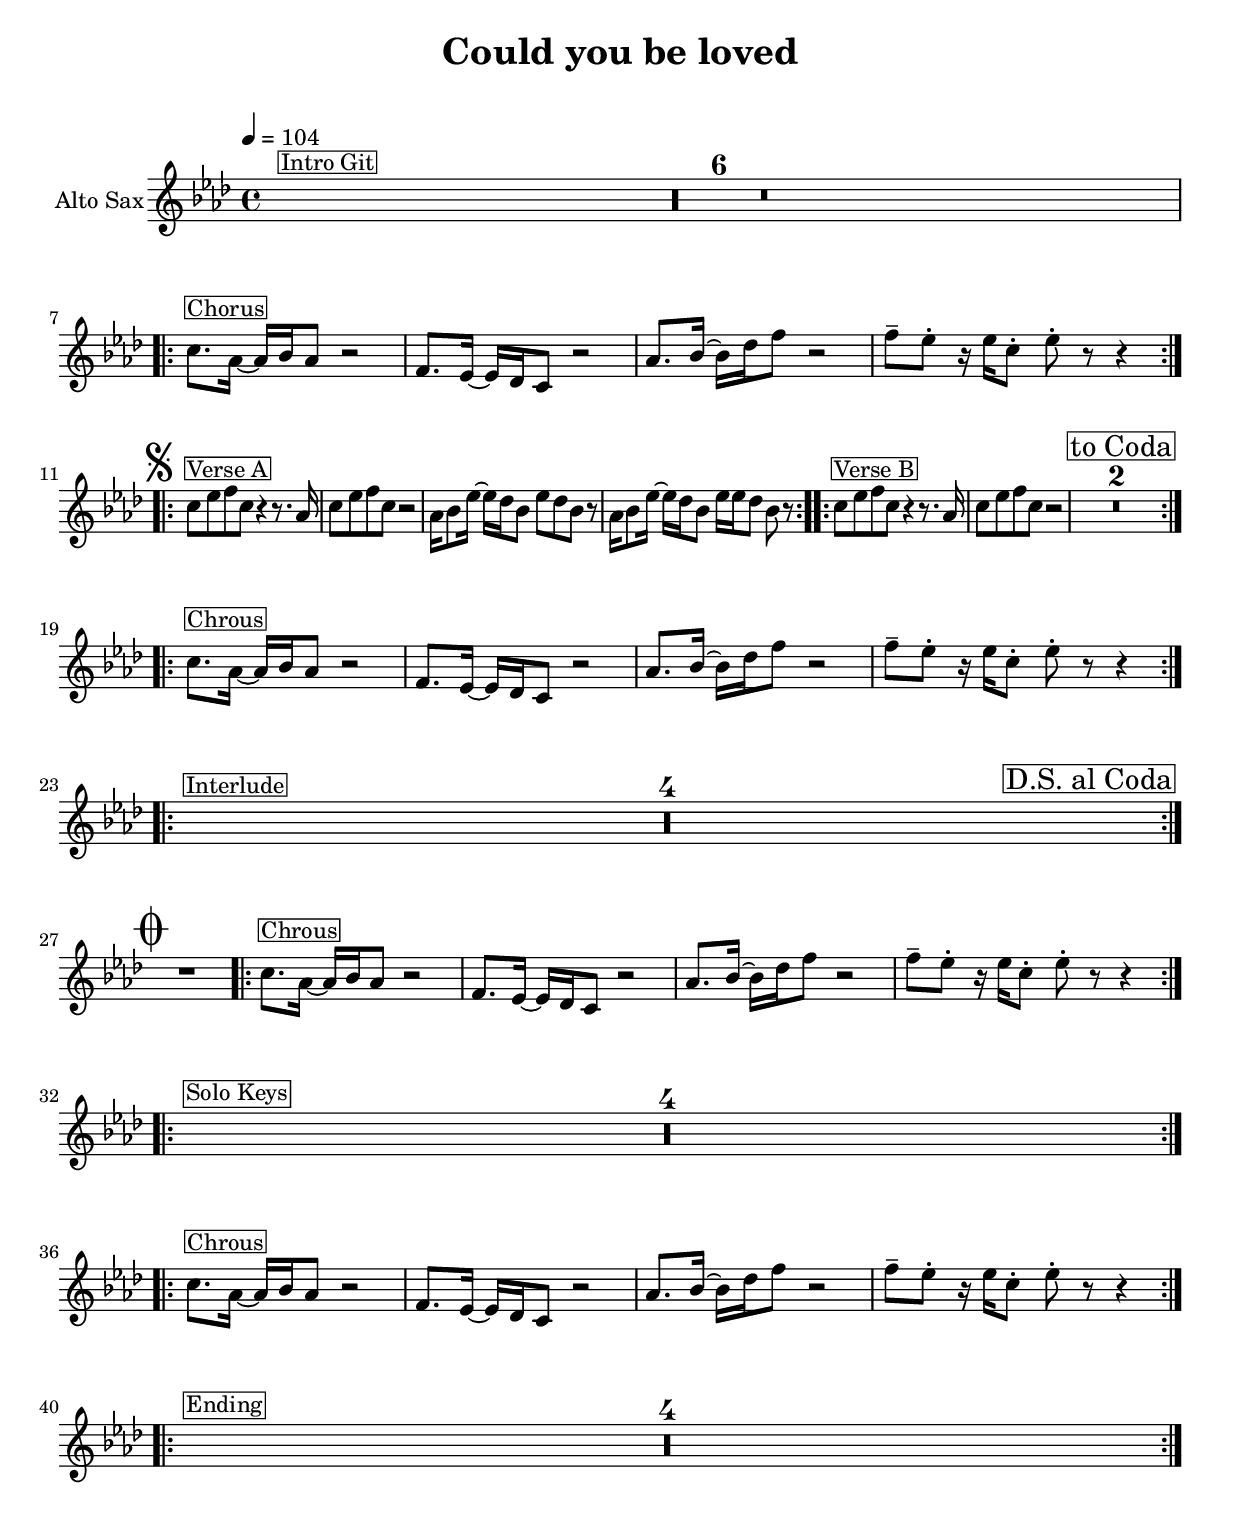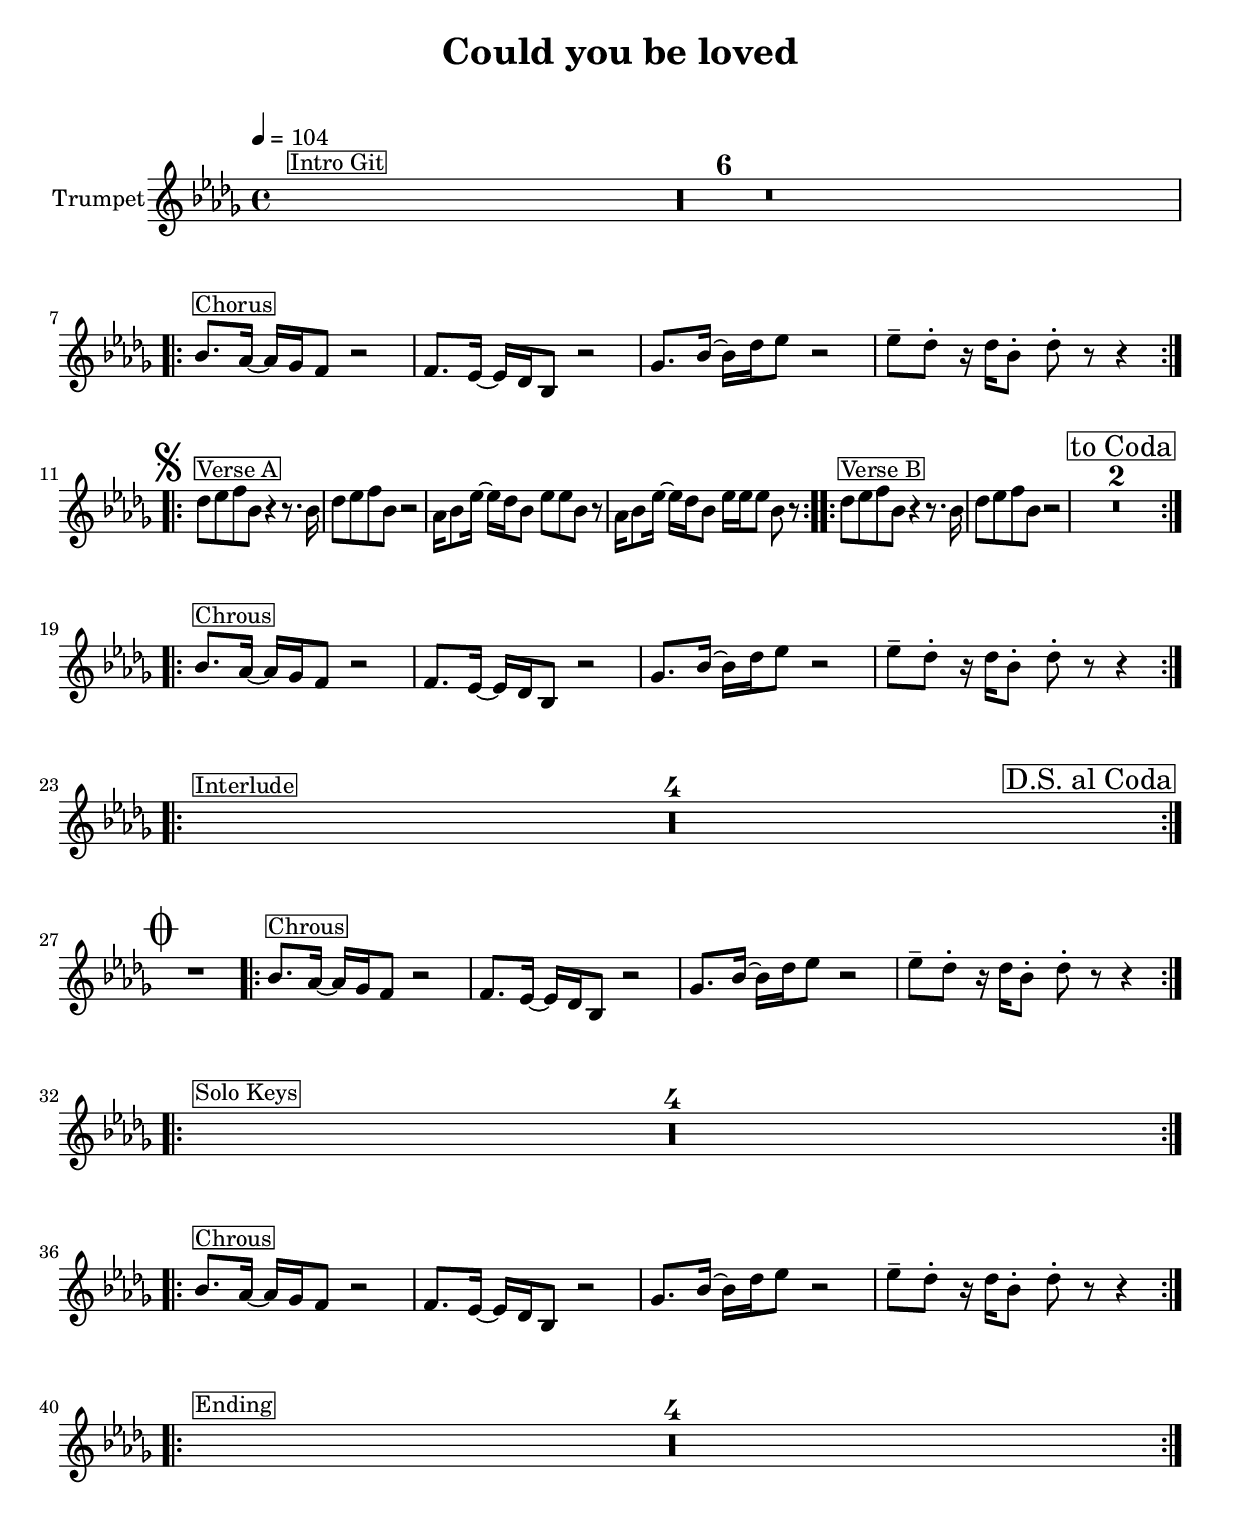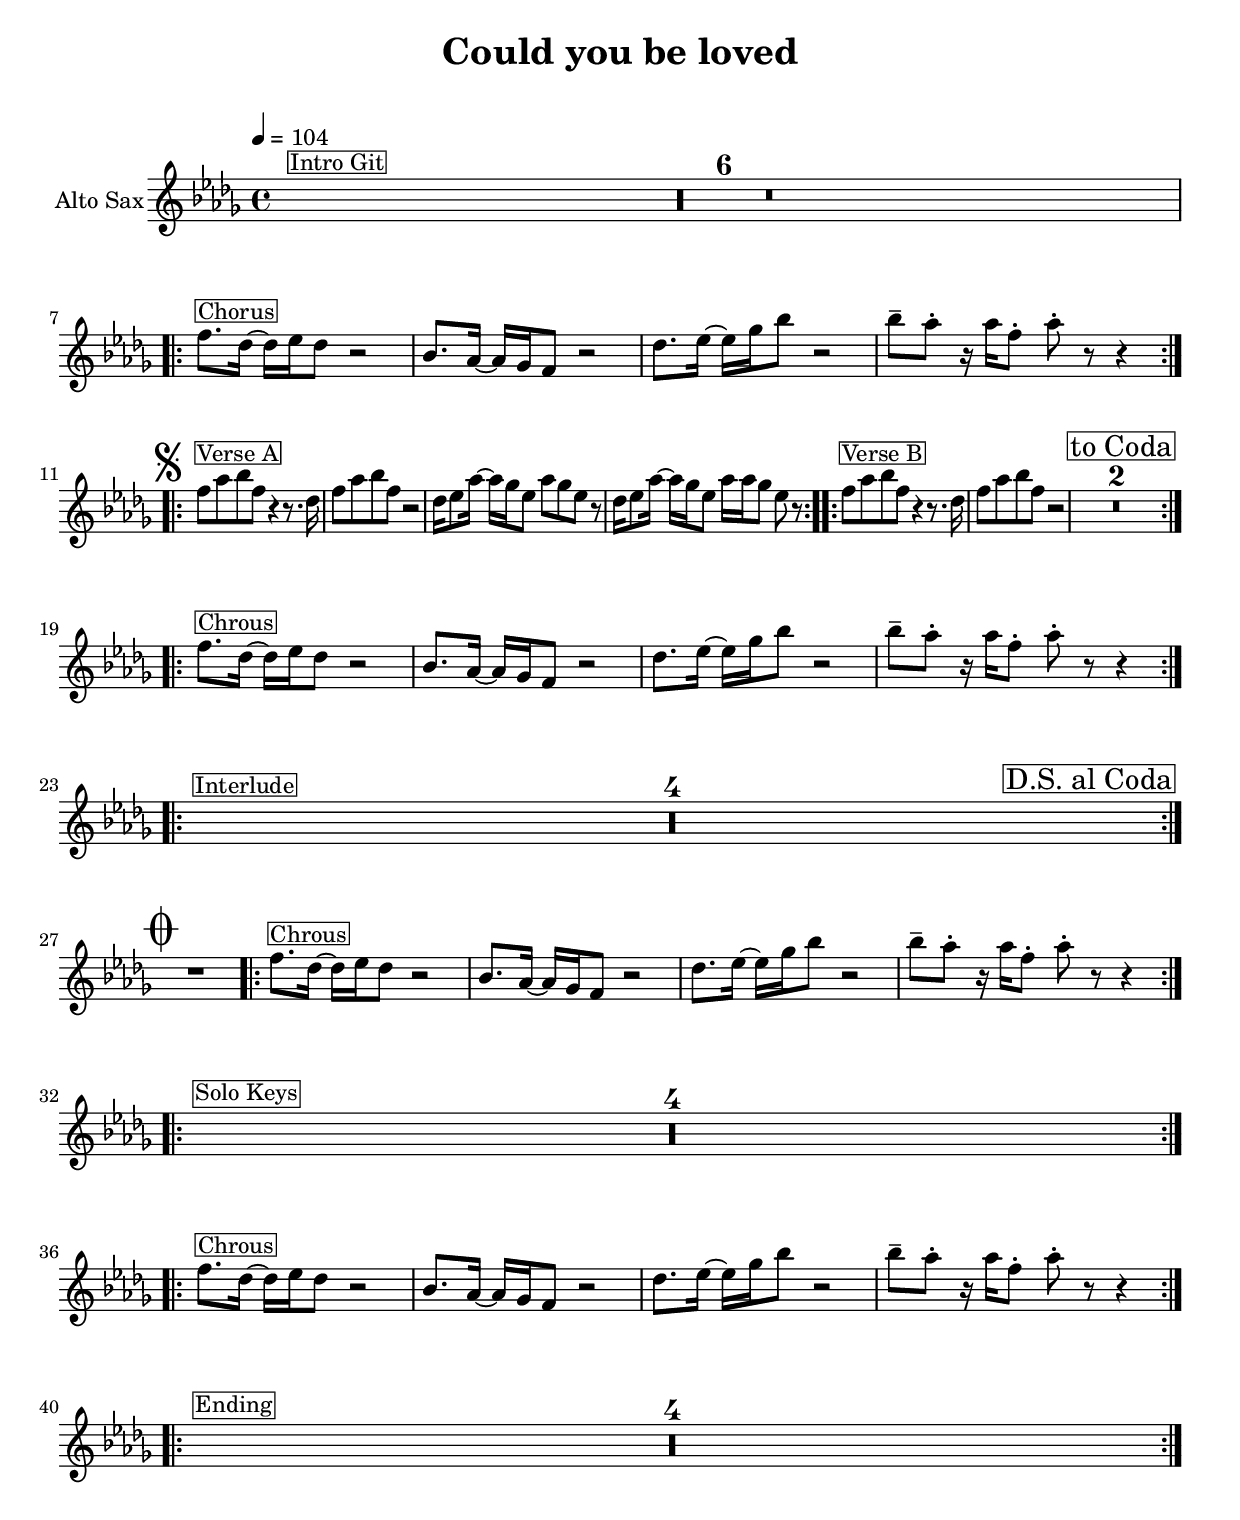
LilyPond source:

#(ly:set-option 'relative-includes #t)
\version "2.18.2"
\include "lib.ly"

% original: d major
% suspenders: b major
% coker: bb major

\header {
  title = "Could you be loved"
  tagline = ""
}

\paper {
  markup-system-spacing #'padding = #4 %space after title
  % ragged-last = ##t % don't stretch last line
}

global = {
  \time 4/4
  \clef "violin"
  \key d \major
  \set Score.skipBars = ##t % combine multi-rests
  \accidentalStyle "modern-voice-cautionary" % print some reduntant accidentals in parenthesis, e.g. (#)
}

structure = {
  \tempo 4 = 104
  s1*6^\markupBox "Intro Git" \break
  s1*4^\markupBox "Chorus" \break    % 2x

  \pSegno
  s1*4^\markupBox "Verse A"          % 2x
  s1*4^\markupBox "Verse B" \rightBreakMark \markupBox "to Coda" \break   % 2x
  s1*4^\markupBox "Chrous" \break    % 2x
  s1*4^\markupBox "Interlude" \rightBreakMark \markupBox "D.S. al Coda" \break % 3x


  s1^\markup { \right-align \fontsize #4 \musicglyph #"scripts.coda" }
  s1*4^\markupBox "Chrous" \break    % 2x
  s1*4^\markupBox "Solo Keys" \break % open
  s1*4^\markupBox "Chrous" \break    % 2x
  s1*4^\markupBox "Ending"           % open
}

remarks = \lyricmode {
}

% theChords = \chordmode { ges1 ces ges des ges ces ges2 ces2:6 ges1 }

altoChords = {} % \transpose es a { s1*32 \theChords }

trumpetChords = {} % \transpose bes a { s1*32  \theChords }


tpChorus = \relative c'' {
  b8. a16~ a g fis8 r2 | fis8. e16~ e d b8 r2 | g'8. b16~ b d e8 r2 | e8-- d-. r16 d b8-. d-. r r4
}

tpVerseA = \relative c'' {
  d8 e fis b, r4 r8. b16 | d8 e fis b, r2 | a16 b8 e16~ e d b8 e e b r | a16 b8 e16~ e d b8 e16 e e8 b r
}

tpVerseB = \relative c'' {
  d8 e fis b, r4 r8. b16 | d8 e fis b, r2 R1*2
}


asChorus = \relative c' {
  fis8. d16~ d e d8 r2 | b8. a16~ a g fis8 r2 | d'8. e16~ e g b8 r2 | b8-- a-. r16 a fis8-. a-. r r4
}

asVerseA = \relative c' {
  fis8 a b fis r4 r8. d16 | fis8 a b fis r2 | d16 e8 a16~ a g e8 a g e r | d16 e8 a16~ a g e8 a16 a g8 e r
}

asVerseB = \relative c' {
  fis8 a b fis r4 r8. d16 | fis8 a b fis r2 R1*2
}


trumpet = \transpose ais a \relative c'' {
  \global
  \set Staff.instrumentName = #"Trumpet"

  R1*6
  \repeat volta 2 { \tpChorus }

  \repeat volta 2 { \tpVerseA }
  \repeat volta 2 { \tpVerseB }
  \repeat volta 2 { \tpChorus }
  \repeat volta 3 { R1*4 }

  R1
  \repeat volta 2 { \tpChorus }
  \repeat volta 2 { R1*4 }
  \repeat volta 2 { \tpChorus }
  \repeat volta 2 { R1*4 }
}


altoSax = \transpose dis a \relative c' {
  \global
  \set Staff.instrumentName = #"Alto Sax"

  R1*6
  \repeat volta 2 { \asChorus }

  \repeat volta 2 { \asVerseA }
  \repeat volta 2 { \asVerseB }
  \repeat volta 2 { \asChorus }
  \repeat volta 3 { R1*4 }

  R1
  \repeat volta 2 { \asChorus }
  \repeat volta 2 { R1*4 }
  \repeat volta 2 { \asChorus }
  \repeat volta 2 { R1*4 }

}

% \book {
%   \score {
%     % \midi { }
%     <<
%       \lyricsAbove \remarks
%       \new ChordNames \trumpetChords
%       \new Staff = "trumpet" <<
%         \structure
%         \trumpet
%       >>
%       % \new Staff \trumpet
%       \new ChordNames \altoChords
%       \new Staff = "altoSax" <<
%         \altoSax
%       >>
%     >>
%   }
% }


\book {
  \bookOutputSuffix "tp"
  \paper {
    system-system-spacing #'basic-distance = #15 % increase space
    % fit on one page
    % system-system-spacing = #'(
    %   (basic-distance . 10)
    %   (minimum-distance . 0)
    %   (padding . 0)
    %   (stretchability . 0))
  }
  \score {
    <<
      \lyricsAbove \remarks
      \new ChordNames \trumpetChords
      \new Staff = "trumpet" <<
        \structure
        \trumpet
      >>
    >>
  }
}
\book {
  \bookOutputSuffix "as"
  \paper {
    system-system-spacing #'basic-distance = #15 % increase space
  }
  \score {
    <<
      \lyricsAbove \remarks
      \new ChordNames \altoChords
      \new Staff = "altoSax" <<
        \structure
        \altoSax
      >>
    >>
  }
}

tenorSax = \transpose bes, es \altoSax
tenorChords = \transpose bes es \altoChords
\book {
  \bookOutputSuffix "ts"
  \paper {
    system-system-spacing #'basic-distance = #15
  }
  \score {
    <<
      \lyricsAbove \remarks
      \new ChordNames \tenorChords
      \new Staff = "tenorSax" <<
        \structure
        \tenorSax
      >>
    >>
  }
}
